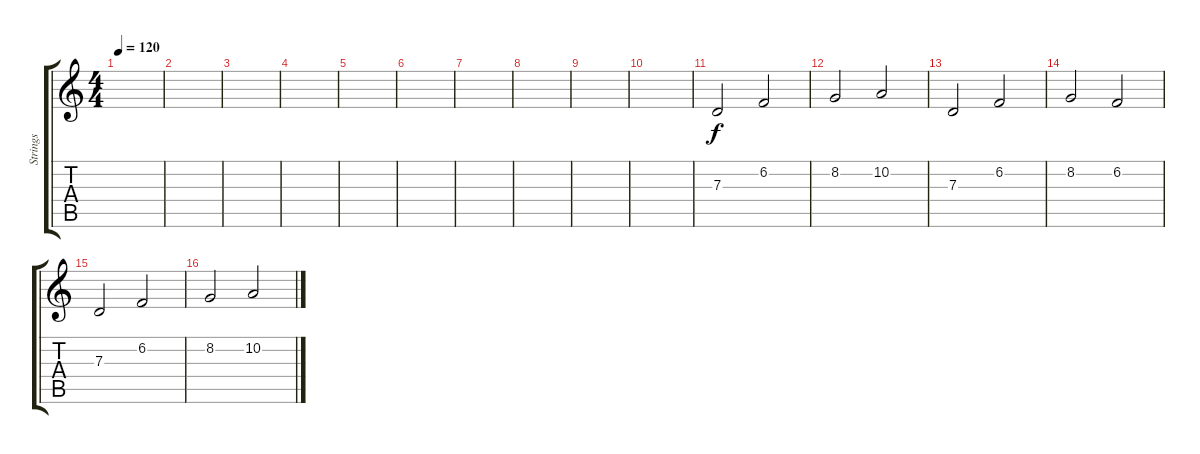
\track ("Strings" "Strings") {instrument stringensemble1}
\staff {score tabs}
\tuning (E4 B3 G3 D3 A2 E2) {hide}
\ts (4 4)
\tempo 120
\clef g2
\ks c
|
|
|
|
|
|
|
|
|
|
7.3.2{dy f} 6.2.2 |
8.2.2 10.2.2 |
7.3.2 6.2.2 |
8.2.2 6.2.2 |
7.3.2 6.2.2 |
8.2.2 10.2.2
